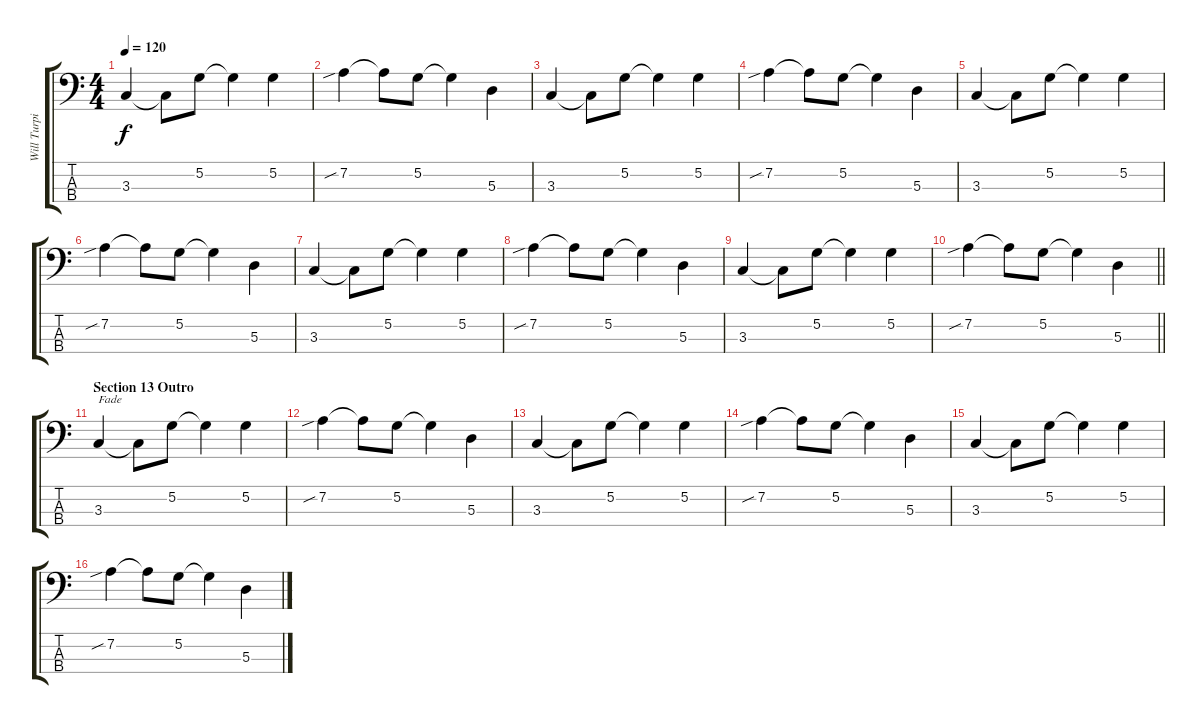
\track ("Will Turpin" "Will Turpi") {instrument electricbassfinger}
\staff {score tabs}
\tuning (G2 D2 A1 E1) {hide}
\ts (4 4)
\tempo 120
\clef f4
\ks c
3.3.4{dy f} 3.3{t}.8 5.2.8 5.2{t}.4 5.2.4 |
7.2{sib}.4 7.2{t}.8 5.2.8 5.2{t}.4 5.3.4 |
3.3.4 3.3{t}.8 5.2.8 5.2{t}.4 5.2.4 |
7.2{sib}.4 7.2{t}.8 5.2.8 5.2{t}.4 5.3.4 |
3.3.4 3.3{t}.8 5.2.8 5.2{t}.4 5.2.4 |
7.2{sib}.4 7.2{t}.8 5.2.8 5.2{t}.4 5.3.4 |
3.3.4 3.3{t}.8 5.2.8 5.2{t}.4 5.2.4 |
7.2{sib}.4 7.2{t}.8 5.2.8 5.2{t}.4 5.3.4 |
3.3.4 3.3{t}.8 5.2.8 5.2{t}.4 5.2.4 |
\barLineRight lightlight
7.2{sib}.4 7.2{t}.8 5.2.8 5.2{t}.4 5.3.4 |
\section ("" "Section 13 Outro")
3.3.4{txt "Fade" volume 13} 3.3{t}.8 5.2.8 5.2{t}.4 5.2.4 |
7.2{sib}.4 7.2{t}.8 5.2.8 5.2{t}.4 5.3.4 |
3.3.4 3.3{t}.8 5.2.8 5.2{t}.4 5.2.4 |
7.2{sib}.4 7.2{t}.8 5.2.8 5.2{t}.4 5.3.4 |
3.3.4{volume 13} 3.3{t}.8 5.2.8 5.2{t}.4 5.2.4 |
7.2{sib}.4 7.2{t}.8 5.2.8 5.2{t}.4 5.3.4
